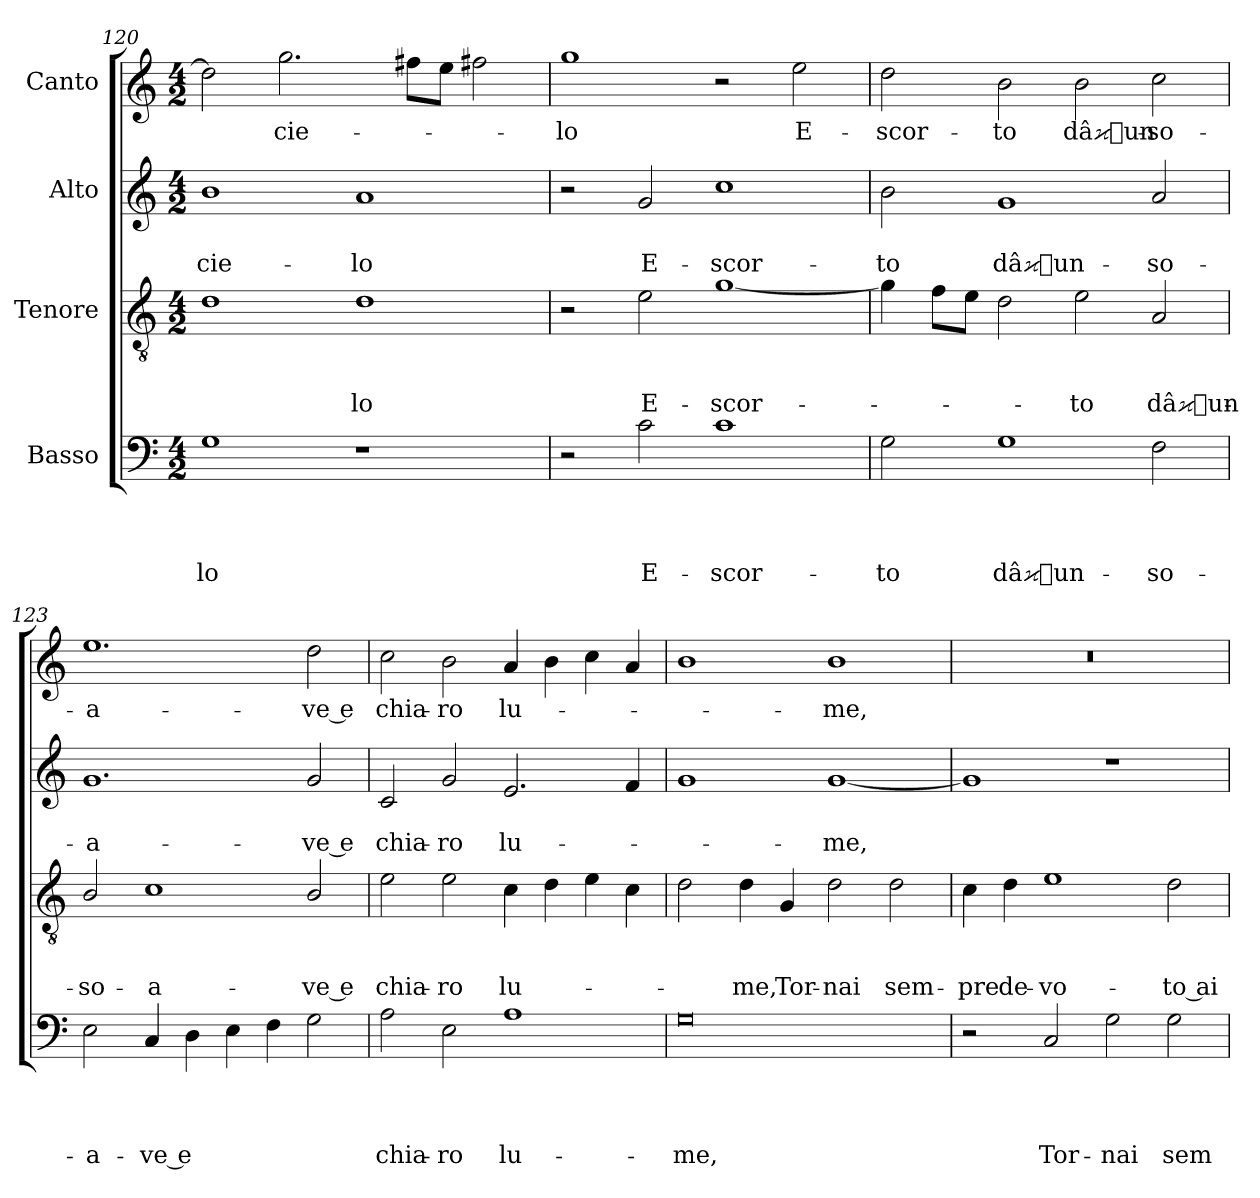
**kern	**text	**text	**text	**text	**kern	**text	**text	**text	**kern	**text	**text	**kern	**text
*part4	*part4	*part4	*part4	*part4	*part3	*part3	*part3	*part3	*part2	*part2	*part2	*part1	*part1
*staff4	*staff4	*staff4	*staff4	*staff4	*staff3	*staff3	*staff3	*staff3	*staff2	*staff2	*staff2	*staff1	*staff1
*I"Basso	*	*	*	*	*I"Tenore	*	*	*	*I"Alto	*	*	*I"Canto	*
*clefF4	*	*	*	*	*clefGv2	*	*	*	*clefG2	*	*	*clefG2	*
*k[]	*	*	*	*	*k[]	*	*	*	*k[]	*	*	*k[]	*
*M4/2	*	*	*	*	*M4/2	*	*	*	*M4/2	*	*	*M4/2	*
=120	=120	=120	=120	=120	=120	=120	=120	=120	=120	=120	=120	=120	=120
1G\	.	.	.	-lo	1d\	.	.	.	1b\	.	cie-	2dd\]	.
.	.	.	.	.	.	.	.	.	.	.	.	2.gg\	cie-
1r	.	.	.	.	1d\	.	.	-lo	1a/	.	-lo	.	.
.	.	.	.	.	.	.	.	.	.	.	.	8ff#X\L	.
.	.	.	.	.	.	.	.	.	.	.	.	8ee\J	.
.	.	.	.	.	.	.	.	.	.	.	.	2ff#X\	.
=121	=121	=121	=121	=121	=121	=121	=121	=121	=121	=121	=121	=121	=121
2r	.	.	.	.	2r	.	.	.	2r	.	.	1gg\	-lo
2c\	.	.	.	E-	2e\	.	.	E-	2g/	.	E-	.	.
1c\	.	.	.	scor-	[1g/	.	.	scor-	1cc\	.	scor-	2r	.
.	.	.	.	.	.	.	.	.	.	.	.	2ee\	E-
=122	=122	=122	=122	=122	=122	=122	=122	=122	=122	=122	=122	=122	=122
2G\	.	.	.	-to	4g\]	.	.	.	2b\	.	-to	2dd\	scor-
.	.	.	.	.	8f\L	.	.	.	.	.	.	.	.
.	.	.	.	.	8e\J	.	.	.	.	.	.	.	.
1G\	.	.	.	dâun-	2d\	.	.	.	1g/	.	dâun-	2b\	-to
.	.	.	.	.	2e\	.	.	-to	.	.	.	2b\	dâun-
2F\	.	.	.	so-	2A/	.	.	dâun-	2a/	.	so-	2cc\	so-
=123	=123	=123	=123	=123	=123	=123	=123	=123	=123	=123	=123	=123	=123
2E\	.	.	.	-a-	2B/	.	.	so-	1.g/	.	-a-	1.ee\	-a-
4C/	.	.	.	-ve e	1c\	.	.	-a-	.	.	.	.	.
4D\	.	.	.	.	.	.	.	.	.	.	.	.	.
4E\	.	.	.	.	.	.	.	.	.	.	.	.	.
4F\	.	.	.	.	.	.	.	.	.	.	.	.	.
2G\	.	.	.	.	2B/	.	.	-ve e	2g/	.	-ve e	2dd\	-ve e
=124	=124	=124	=124	=124	=124	=124	=124	=124	=124	=124	=124	=124	=124
2A\	.	.	.	chia-	2e\	.	.	chia-	2c/	.	chia-	2cc\	chia-
2E\	.	.	.	-ro	2e\	.	.	-ro	2g/	.	-ro	2b\	-ro
1A\	.	.	.	lu-	4c\	.	.	lu-	2.e/	.	lu-	4a/	lu-
.	.	.	.	.	4d\	.	.	.	.	.	.	4b\	.
.	.	.	.	.	4e\	.	.	.	.	.	.	4cc\	.
.	.	.	.	.	4c\	.	.	.	4f/	.	.	4a/	.
=125	=125	=125	=125	=125	=125	=125	=125	=125	=125	=125	=125	=125	=125
0G\	.	.	.	-me,	2d\	.	.	.	1g/	.	.	1b\	.
.	.	.	.	.	4d\	.	.	-me,	.	.	.	.	.
.	.	.	.	.	4G/	.	.	Tor-	.	.	.	.	.
.	.	.	.	.	2d\	.	.	-nai	[1g/	.	-me,	1b\	-me,
.	.	.	.	.	2d\	.	.	sem-	.	.	.	.	.
=126	=126	=126	=126	=126	=126	=126	=126	=126	=126	=126	=126	=126	=126
2r	.	.	.	.	4c\	.	.	-pre	1g/]	.	.	0r	.
.	.	.	.	.	4d\	.	.	de-	.	.	.	.	.
2C/	.	.	.	Tor-	1e/	.	.	-vo-	.	.	.	.	.
2G\	.	.	.	-nai	.	.	.	.	1r	.	.	.	.
2G\	.	.	.	sem-	2d\	.	.	-to ai	.	.	.	.	.
=	=	=	=	=	=	=	=	=	=	=	=	=	=
*-	*-	*-	*-	*-	*-	*-	*-	*-	*-	*-	*-	*-	*-
